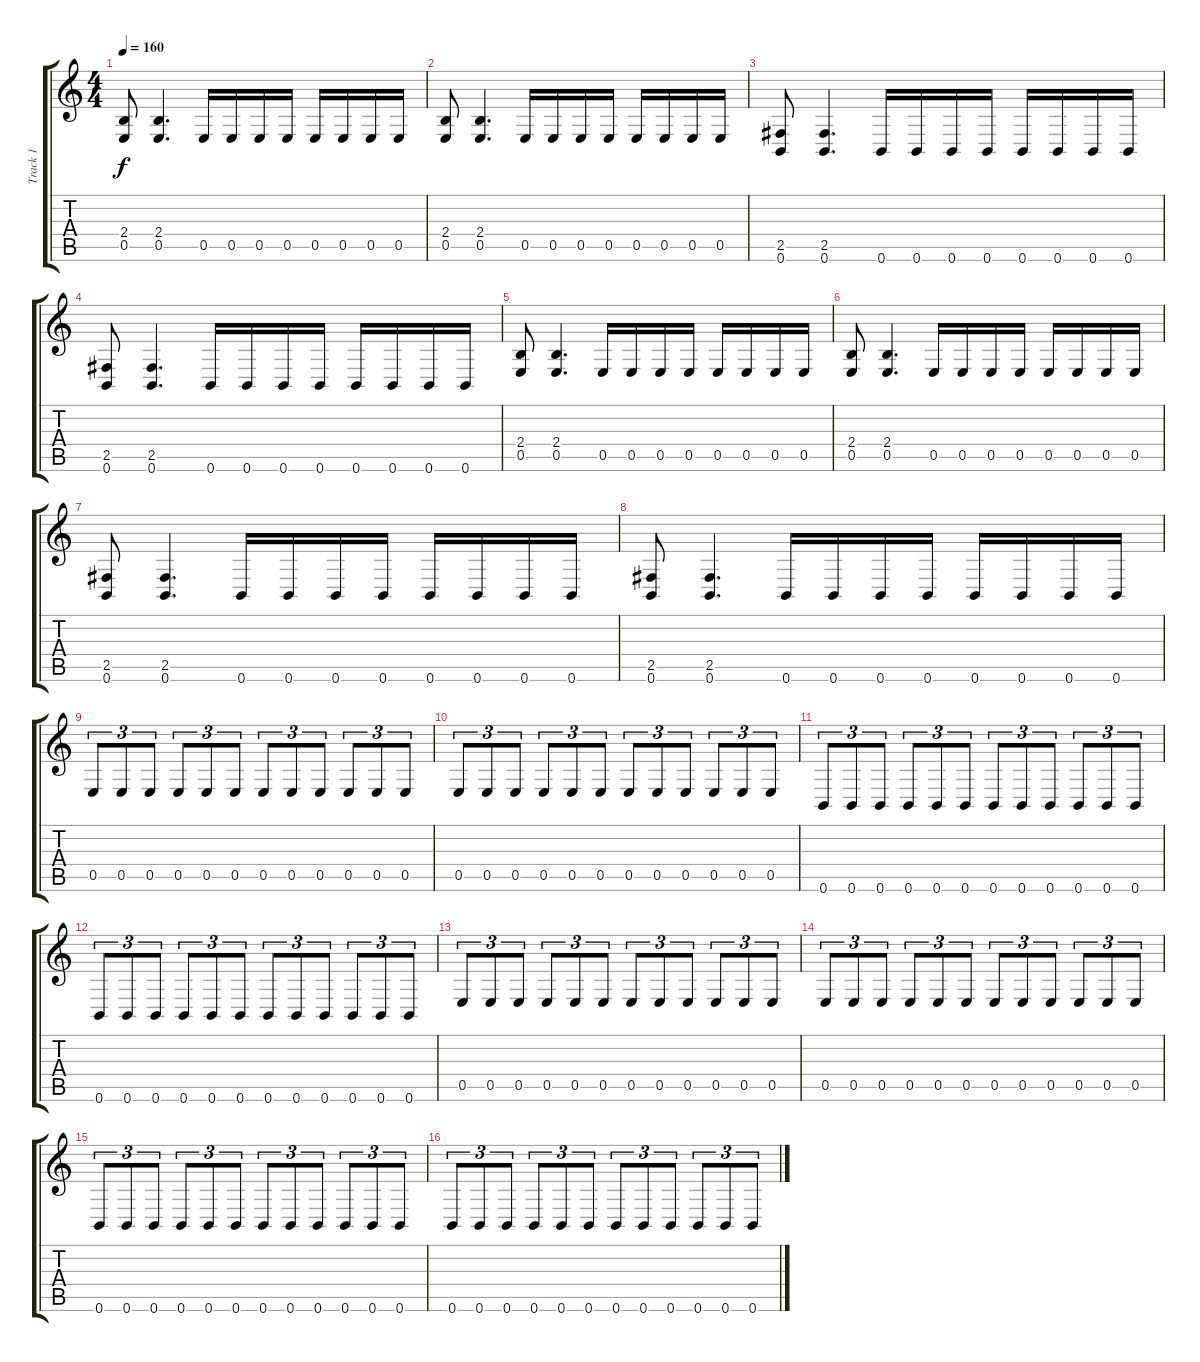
\track ("Track 1" "Track 1") {instrument distortionguitar}
\staff {score tabs}
\tuning (B3 Gb3 D3 A2 E2 B1) {hide}
\ts (4 4)
\tempo 160
\clef g2
\ks c
(2.4 0.5).8{dy f} (2.4 0.5).4{d} 0.5.16 0.5.16 0.5.16 0.5.16 0.5.16 0.5.16 0.5.16 0.5.16 |
(2.4 0.5).8 (2.4 0.5).4{d} 0.5.16 0.5.16 0.5.16 0.5.16 0.5.16 0.5.16 0.5.16 0.5.16 |
(2.5 0.6).8 (2.5 0.6).4{d} 0.6.16 0.6.16 0.6.16 0.6.16 0.6.16 0.6.16 0.6.16 0.6.16 |
(2.5 0.6).8 (2.5 0.6).4{d} 0.6.16 0.6.16 0.6.16 0.6.16 0.6.16 0.6.16 0.6.16 0.6.16 |
(2.4 0.5).8 (2.4 0.5).4{d} 0.5.16 0.5.16 0.5.16 0.5.16 0.5.16 0.5.16 0.5.16 0.5.16 |
(2.4 0.5).8 (2.4 0.5).4{d} 0.5.16 0.5.16 0.5.16 0.5.16 0.5.16 0.5.16 0.5.16 0.5.16 |
(2.5 0.6).8 (2.5 0.6).4{d} 0.6.16 0.6.16 0.6.16 0.6.16 0.6.16 0.6.16 0.6.16 0.6.16 |
(2.5 0.6).8 (2.5 0.6).4{d} 0.6.16 0.6.16 0.6.16 0.6.16 0.6.16 0.6.16 0.6.16 0.6.16 |
0.5.8{tu (3 2)} 0.5.8{tu (3 2)} 0.5.8{tu (3 2)} 0.5.8{tu (3 2)} 0.5.8{tu (3 2)} 0.5.8{tu (3 2)} 0.5.8{tu (3 2)} 0.5.8{tu (3 2)} 0.5.8{tu (3 2)} 0.5.8{tu (3 2)} 0.5.8{tu (3 2)} 0.5.8{tu (3 2)} |
0.5.8{tu (3 2)} 0.5.8{tu (3 2)} 0.5.8{tu (3 2)} 0.5.8{tu (3 2)} 0.5.8{tu (3 2)} 0.5.8{tu (3 2)} 0.5.8{tu (3 2)} 0.5.8{tu (3 2)} 0.5.8{tu (3 2)} 0.5.8{tu (3 2)} 0.5.8{tu (3 2)} 0.5.8{tu (3 2)} |
0.6.8{tu (3 2)} 0.6.8{tu (3 2)} 0.6.8{tu (3 2)} 0.6.8{tu (3 2)} 0.6.8{tu (3 2)} 0.6.8{tu (3 2)} 0.6.8{tu (3 2)} 0.6.8{tu (3 2)} 0.6.8{tu (3 2)} 0.6.8{tu (3 2)} 0.6.8{tu (3 2)} 0.6.8{tu (3 2)} |
0.6.8{tu (3 2)} 0.6.8{tu (3 2)} 0.6.8{tu (3 2)} 0.6.8{tu (3 2)} 0.6.8{tu (3 2)} 0.6.8{tu (3 2)} 0.6.8{tu (3 2)} 0.6.8{tu (3 2)} 0.6.8{tu (3 2)} 0.6.8{tu (3 2)} 0.6.8{tu (3 2)} 0.6.8{tu (3 2)} |
0.5.8{tu (3 2)} 0.5.8{tu (3 2)} 0.5.8{tu (3 2)} 0.5.8{tu (3 2)} 0.5.8{tu (3 2)} 0.5.8{tu (3 2)} 0.5.8{tu (3 2)} 0.5.8{tu (3 2)} 0.5.8{tu (3 2)} 0.5.8{tu (3 2)} 0.5.8{tu (3 2)} 0.5.8{tu (3 2)} |
0.5.8{tu (3 2)} 0.5.8{tu (3 2)} 0.5.8{tu (3 2)} 0.5.8{tu (3 2)} 0.5.8{tu (3 2)} 0.5.8{tu (3 2)} 0.5.8{tu (3 2)} 0.5.8{tu (3 2)} 0.5.8{tu (3 2)} 0.5.8{tu (3 2)} 0.5.8{tu (3 2)} 0.5.8{tu (3 2)} |
0.6.8{tu (3 2)} 0.6.8{tu (3 2)} 0.6.8{tu (3 2)} 0.6.8{tu (3 2)} 0.6.8{tu (3 2)} 0.6.8{tu (3 2)} 0.6.8{tu (3 2)} 0.6.8{tu (3 2)} 0.6.8{tu (3 2)} 0.6.8{tu (3 2)} 0.6.8{tu (3 2)} 0.6.8{tu (3 2)} |
0.6.8{tu (3 2)} 0.6.8{tu (3 2)} 0.6.8{tu (3 2)} 0.6.8{tu (3 2)} 0.6.8{tu (3 2)} 0.6.8{tu (3 2)} 0.6.8{tu (3 2)} 0.6.8{tu (3 2)} 0.6.8{tu (3 2)} 0.6.8{tu (3 2)} 0.6.8{tu (3 2)} 0.6.8{tu (3 2)}
